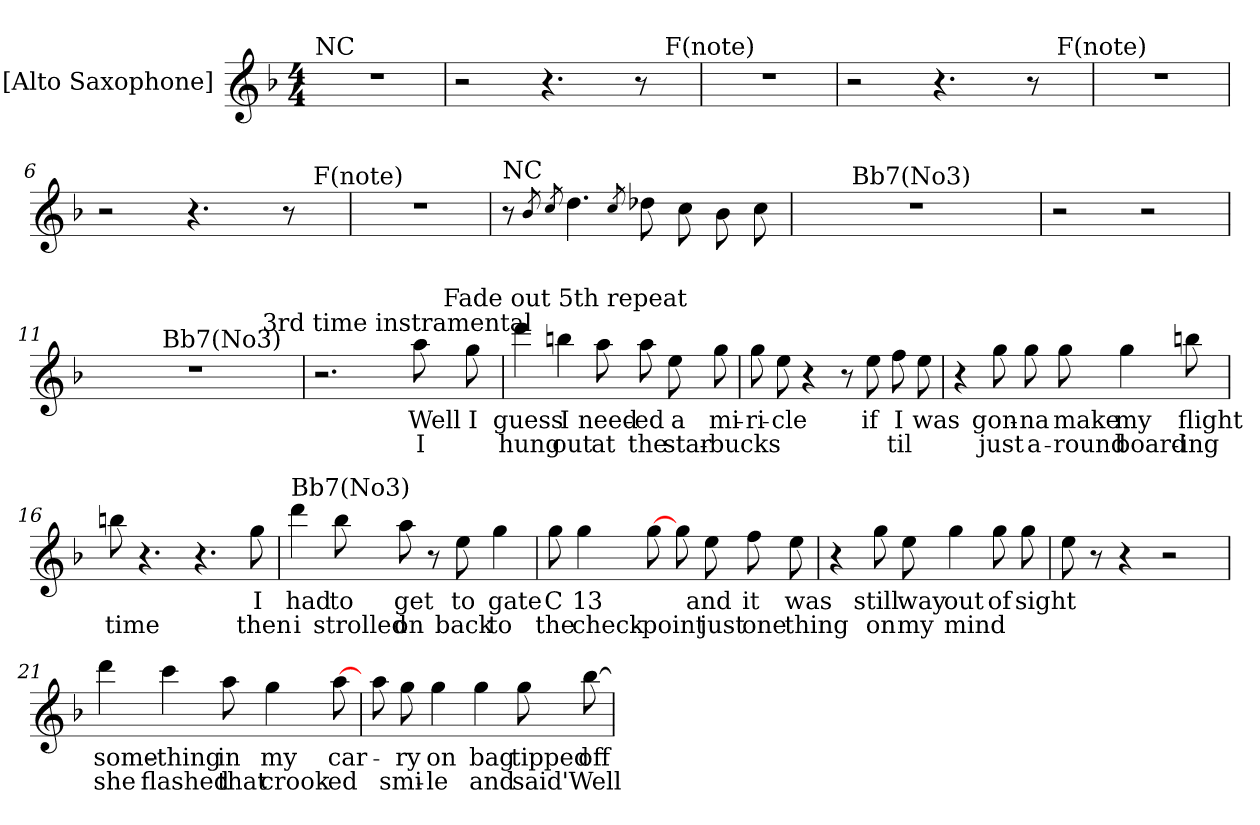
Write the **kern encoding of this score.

**kern	**text	**text
*part1	*part1	*part1
*staff1	*staff1	*staff1
*I"[Alto Saxophone]	*	*
*I'A Sax	*	*
*clefG2	*	*
*ITrd5c9	*	*
*k[b-e-a-d-]	*	*
*A-:	*	*
*M4/4	*	*
=1!|:	=1!|:	=1!|:
!LO:TX:a:t=NC	!	!
1r	.	.
=2	=2	=2
*^	*	*
2r	2ryy	.	.
4.r	4ryy	.	.
.	8ryy	.	.
8r	32ryy	.	.
.	64ryy	.	.
.	512.ryy	.	.
!	!LO:TX:a:t=F(note)	!	!
.	16ryy	.	.
.	128ryy	.	.
.	256ryy	.	.
.	1024ryy	.	.
*v	*v	*	*
=3	=3	=3
1r	.	.
=4	=4	=4
*^	*	*
2r	2ryy	.	.
4.r	4ryy	.	.
.	8ryy	.	.
8r	32ryy	.	.
.	64ryy	.	.
.	512.ryy	.	.
!	!LO:TX:a:t=F(note)	!	!
.	16ryy	.	.
.	128ryy	.	.
.	256ryy	.	.
.	1024ryy	.	.
*v	*v	*	*
!!LO:LB:g=z
=5	=5	=5
1r	.	.
=6	=6	=6
*^	*	*
2r	2ryy	.	.
4.r	4ryy	.	.
.	8ryy	.	.
8r	32ryy	.	.
.	64ryy	.	.
.	512.ryy	.	.
!	!LO:TX:a:t=F(note)	!	!
.	16ryy	.	.
.	128ryy	.	.
.	256ryy	.	.
.	1024ryy	.	.
*v	*v	*	*
=7	=7	=7
1r	.	.
=8	=8	=8
!LO:TX:a:t=NC	!	!
8r	.	.
8qd-	.	.
8qe-	.	.
4.f	.	.
8qe-	.	.
8f-L	.	.
8e-	.	.
8d-	.	.
8e-	.	.
!!LO:LB:g=z
=9	=9	=9
*^	*	*
1r	8ryy	.	.
.	64...ryy	.	.
!	!LO:TX:a:t=Bb7(No3)	!	!
.	2ryy	.	.
.	4ryy	.	.
.	16ryy	.	.
.	32ryy	.	.
.	512ryy	.	.
*v	*v	*	*
=10	=10	=10
2r	.	.
2r	.	.
=11	=11	=11
*^	*	*
*	*^	*	*
1r	4ryy	2ryy	.	.
.	8ryy	.	.	.
.	128ryy	.	.	.
!	!LO:TX:a:t=Bb7(No3)	!	!	!
.	2ryy	.	.	.
.	.	4ryy	.	.
.	.	16ryy	.	.
.	.	32ryy	.	.
.	.	128ryy	.	.
.	.	256ryy	.	.
.	.	1024ryy	.	.
!	!	!LO:TX:a:t=3rd time instramental	!	!
.	.	8ryy	.	.
.	16...ryy	.	.	.
.	.	64ryy	.	.
.	.	512.ryy	.	.
*	*v	*v	*	*
=12	=12	=12	=12
2.r	2ryy	.	.
.	4ryy	.	.
8cc	32ryy	-Well	-I
.	64ryy	.	.
.	128ryy	.	.
.	1024ryy	.	.
!	!LO:TX:a:t=Fade out 5th repeat	!	!
.	8ryy	.	.
8b-	.	-I	.
.	16ryy	.	.
.	256..ryy	.	.
*v	*v	*	*
!!LO:LB:g=z
=13	=13	=13
4ff	-guess	-hung
4dd	-I	-out
8ccL	-need-	-at
8cc	-ed	-the
8g	-a	-star-
8b-	-mi-	-bucks
=14	=14	=14
8b-L	-ri-	.
8g	-cle	.
4r	.	.
8r	.	.
8g	-if	.
8a-L	-I	-til
8g	-was	.
=15	=15	=15
4r	.	.
8b-L	-gon-	-just
8b-	-na	-a-
8b-L	-make	-round
4b-	-my	-board-
8dd	-flight	-ing
=16	=16	=16
8ddL	.	-time
4.r	.	.
4.r	.	.
8b-	-I	-then
!!LO:LB:g=z
=17	=17	=17
!LO:TX:a:t=Bb7(No3)	!	!
4ff	-had	-i
8dd-L	-to	-strolled
8cc	-get	-on
8r	.	.
8g	-to	-back
4b-	-gate	-to
=18	=18	=18
8b-L	-C	-the
4b-	-13	-check-
[8b-	.	-point
8b-L	.	.
8g	-and	-just
8a-	-it	-one
8g	-was	-thing
=19	=19	=19
4r	.	.
8b-L	-still	-on
8g	-way	-my
4b-	-out	-mind
8b-L	-of	.
8b-	-sight	.
=20	=20	=20
8gL	.	.
8r	.	.
4r	.	.
2r	.	.
!!LO:LB:g=z
=21	=21	=21
4ff	-some-	-she
4ee-	-thing	-flashed
8ccL	-in	-that
4b-	-my	-crook-
[8cc	-car-	-ed
=22	=22	=22
8ccL	.	.
8b-	-ry	-smi-
4b-	-on	-le
4b-	-bag	-and
8b-L	-tipped	-said
[8dd-	-off	-'Well
=	=	=
*-	*-	*-
